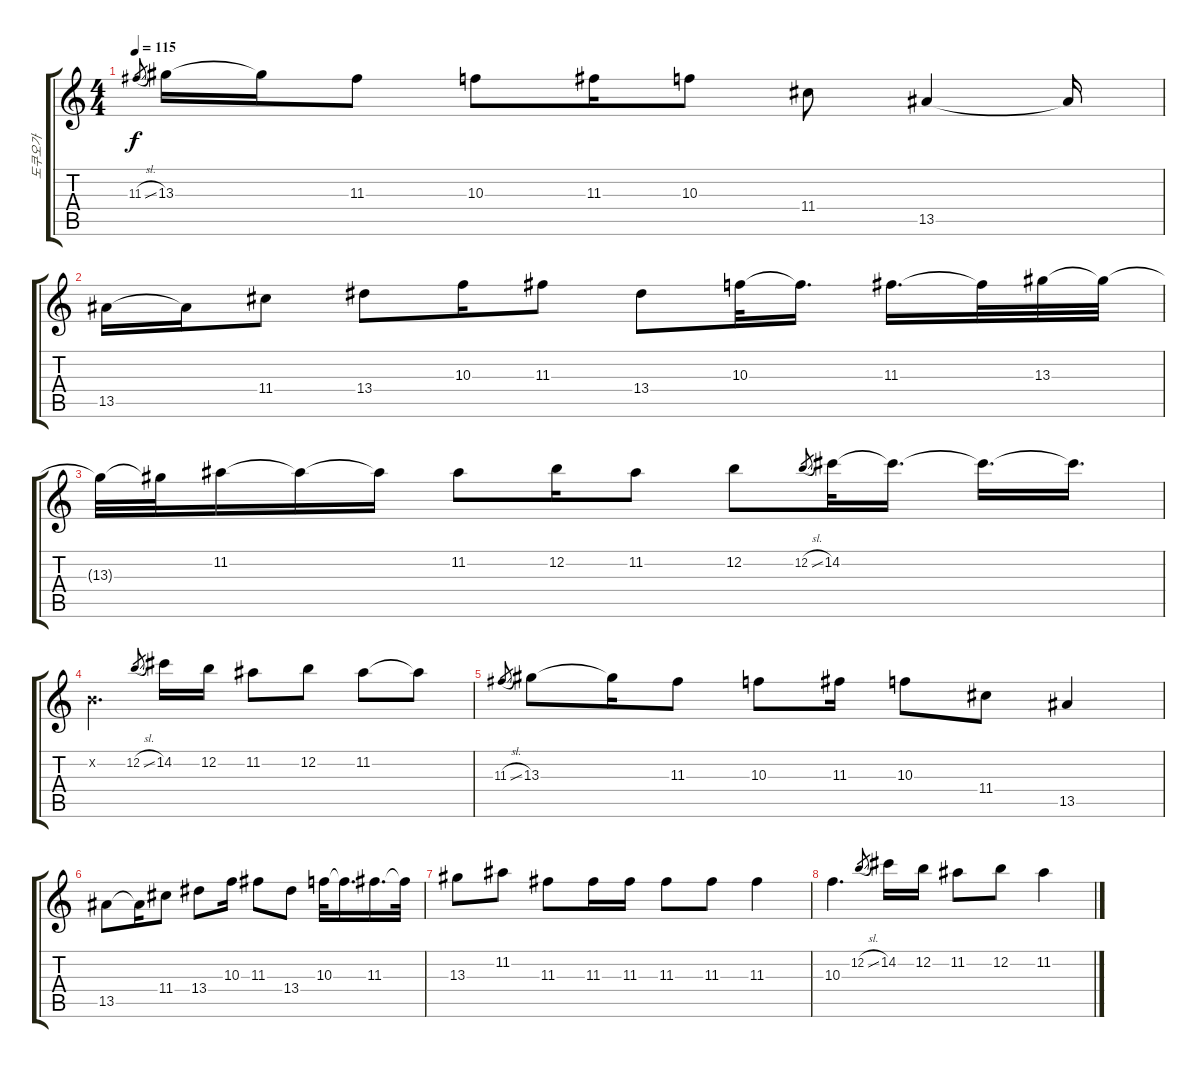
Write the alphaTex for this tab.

\track ("도쿠오가" "도쿠오가") {instrument acousticguitarsteel}
\staff {score tabs}
\tuning (E4 B3 G3 D3 A2 E2) {hide}
\ts (4 4)
\tempo 115
\clef g2
\ks c
11.3{sl}.8{gr dy f} 13.3.16 13.3{t}.16 11.3.8 10.3.8 11.3.16 10.3.8 11.4.8 13.5.4 13.5{t}.16 |
13.5.16 13.5{t}.16 11.4.8 13.4.8 10.3.16 11.3.8 13.4.8 10.3.32 10.3{t}.16{d} 11.3.16{d} 11.3{t}.32 13.3.32 13.3{t}.32 |
13.3{t}.32 13.3{t}.32 11.2.16 11.2{t}.16 11.2{t}.16 11.2.8 12.2.16 11.2.8 12.2.8 12.2{sl}.8{gr} 14.2.32 14.2{t}.16{d} 14.2{t}.16{d} 14.2{t}.16{d} |
0.2{x}.4{d} 12.2{sl}.8{gr} 14.2.16 12.2.16 11.2.8 12.2.8 11.2.8 11.2{t}.8 |
11.3{sl}.8{gr} 13.3.8 13.3{t}.16 11.3.8 10.3.8 11.3.16 10.3.8 11.4.8 13.5.4 |
13.5.8 13.5{t}.16 11.4.8 13.4.8 10.3.16 11.3.8 13.4.8 10.3.32 10.3{t}.16{d} 11.3.16{d} 11.3{t}.32 |
13.3.8 11.2.8 11.3.8 11.3.16 11.3.16 11.3.8 11.3.8 11.3.4 |
10.3.4{d} 12.2{sl}.8{gr} 14.2.16 12.2.16 11.2.8 12.2.8 11.2.4
